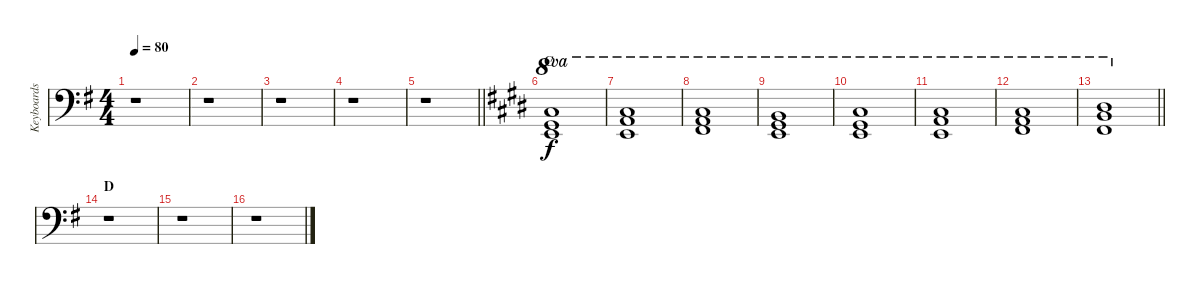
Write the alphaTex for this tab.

\track ("Keyboards (low register)" "Keyboards ") {instrument acousticgrandpiano}
\staff {score}
\tuning (E3 B2 G2 D2 A1 E1 A0) {hide}
\ts (4 4)
\tempo 80
\clef f4
\ks g
r.1{dy f} |
r.1 |
r.1 |
r.1 |
\barLineRight lightlight
r.1 |
\section ("" "C")
\ks c#minor
(9.1 9.2 9.3).1{ot 8va volume 10 instrument churchorgan} |
(9.1 10.2 9.3).1{ot 8va} |
(9.1 10.2 11.3).1{ot 8va} |
(7.1 9.2 9.3).1{ot 8va} |
(9.1 9.2 9.3).1{ot 8va} |
(9.1 10.2 9.3).1{ot 8va} |
(9.1 10.2 11.3).1{ot 8va} |
\barLineRight lightlight
(11.1 12.2 11.3).1{ot 8va} |
\section ("" "D")
\ks g
r.1 |
\ks eminor
r.1 |
r.1
